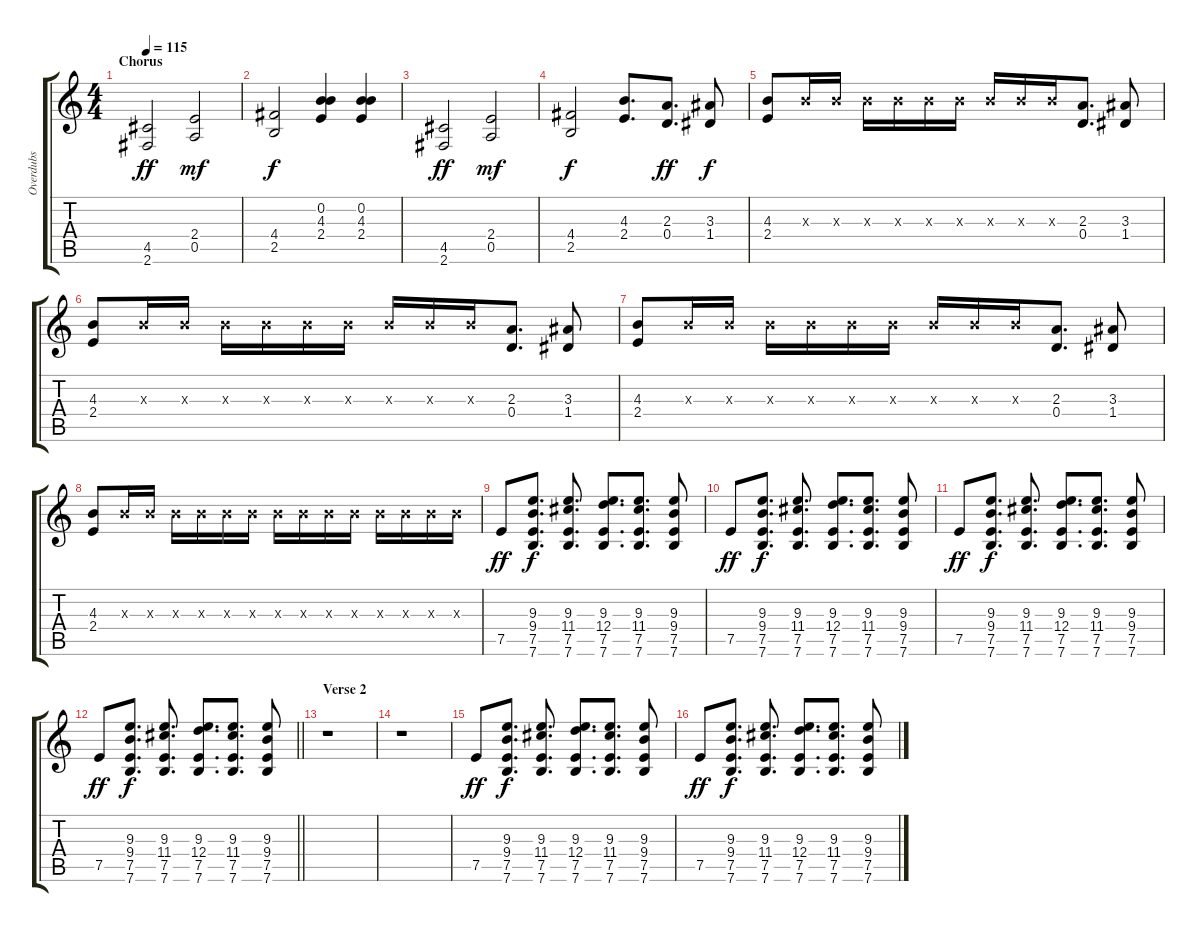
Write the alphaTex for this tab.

\track ("Overdubs" "Overdubs") {instrument distortionguitar}
\staff {score tabs}
\tuning (E4 B3 G3 D3 A2 E2) {hide}
\ts (4 4)
\section ("" "Chorus")
\tempo 115
\clef g2
\ks c
(4.5 2.6).2{dy ff} (2.4 0.5).2{dy mf} |
(4.4 2.5).2{dy f} (0.2 4.3 2.4).4 (0.2 4.3 2.4).4 |
(4.5 2.6).2{dy ff} (2.4 0.5).2{dy mf} |
(4.4 2.5).2{dy f} (4.3 2.4).8{d volume 16} (2.3 0.4).8{d dy ff} (3.3 1.4).8{dy f} |
(4.3 2.4).8 4.3{x}.16 4.3{x}.16 4.3{x}.16 4.3{x}.16 4.3{x}.16 4.3{x}.16 4.3{x}.16 4.3{x}.16 4.3{x}.16 (2.3 0.4).8{d} (3.3 1.4).8 |
(4.3 2.4).8 4.3{x}.16 4.3{x}.16 4.3{x}.16 4.3{x}.16 4.3{x}.16 4.3{x}.16 4.3{x}.16 4.3{x}.16 4.3{x}.16 (2.3 0.4).8{d} (3.3 1.4).8 |
(4.3 2.4).8 4.3{x}.16 4.3{x}.16 4.3{x}.16 4.3{x}.16 4.3{x}.16 4.3{x}.16 4.3{x}.16 4.3{x}.16 4.3{x}.16 (2.3 0.4).8{d} (3.3 1.4).8 |
(4.3 2.4).8 4.3{x}.16 4.3{x}.16 4.3{x}.16 4.3{x}.16 4.3{x}.16 4.3{x}.16 4.3{x}.16 4.3{x}.16 4.3{x}.16 4.3{x}.16 4.3{x}.16 4.3{x}.16 4.3{x}.16 4.3{x}.16 |
7.5.8{dy ff} (9.3 9.4 7.5 7.6).8{d dy f} (9.3 11.4 7.5 7.6).8{d} (9.3 12.4 7.5 7.6).8{d} (9.3 11.4 7.5 7.6).8{d} (9.3 9.4 7.5 7.6).8 |
7.5.8{dy ff} (9.3 9.4 7.5 7.6).8{d dy f} (9.3 11.4 7.5 7.6).8{d} (9.3 12.4 7.5 7.6).8{d} (9.3 11.4 7.5 7.6).8{d} (9.3 9.4 7.5 7.6).8 |
7.5.8{dy ff} (9.3 9.4 7.5 7.6).8{d dy f} (9.3 11.4 7.5 7.6).8{d} (9.3 12.4 7.5 7.6).8{d} (9.3 11.4 7.5 7.6).8{d} (9.3 9.4 7.5 7.6).8 |
\barLineRight lightlight
7.5.8{dy ff} (9.3 9.4 7.5 7.6).8{d dy f} (9.3 11.4 7.5 7.6).8{d} (9.3 12.4 7.5 7.6).8{d} (9.3 11.4 7.5 7.6).8{d} (9.3 9.4 7.5 7.6).8 |
\section ("" "Verse 2")
r.1 |
r.1 |
7.5.8{dy ff} (9.3 9.4 7.5 7.6).8{d dy f} (9.3 11.4 7.5 7.6).8{d} (9.3 12.4 7.5 7.6).8{d} (9.3 11.4 7.5 7.6).8{d} (9.3 9.4 7.5 7.6).8 |
7.5.8{dy ff} (9.3 9.4 7.5 7.6).8{d dy f} (9.3 11.4 7.5 7.6).8{d} (9.3 12.4 7.5 7.6).8{d} (9.3 11.4 7.5 7.6).8{d} (9.3 9.4 7.5 7.6).8
